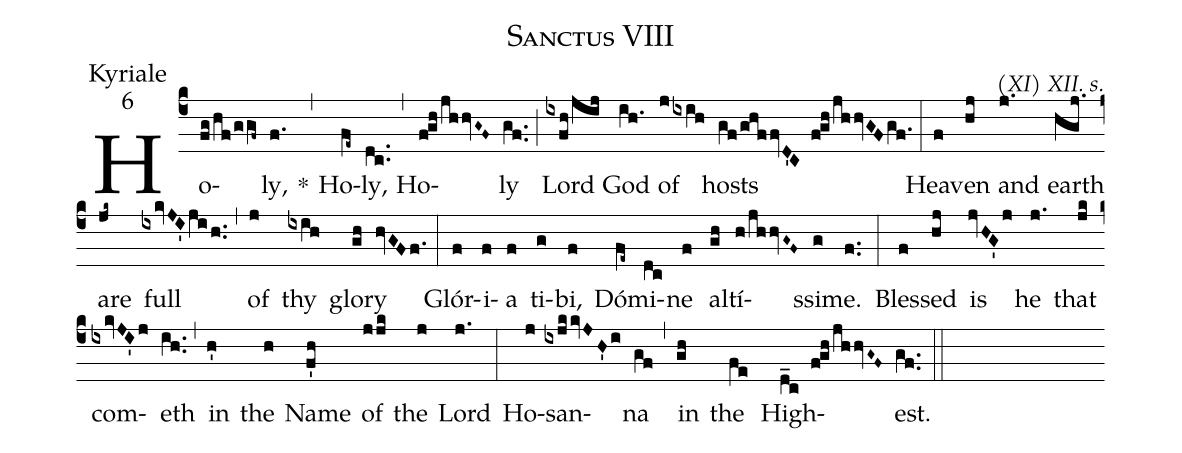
name:Sanctus VIII;
office-part:Kyriale;
mode:6;
commentary:(XI) XII. s.;
%%
(c4) Ho(fg/hf/ggf~)ly,(f.) *(,) Ho(fe~)ly,(dc..) (,) Ho(fghjhhvG~F~)ly(gf..) (;) Lord(ixfh/jij) God(ih.) of(jixih) hosts(gf/ghffvD'C fghjhhvGFgf.) (:)

Heav(f)en(hj) and(j.) earth(hgj.) are(jk~) full(ixkvJI'jih..) (,)

of(j) thy(ixih) glor(gh)y(hvGFf.) (:)

Glór(f)i(f)a(f) ti(g)bi,(f) Dó(fe~)mi(dc)ne(f) al(gh)tí(h/jhhvG~F~)ssi(g)me.(f..) (:)

Bless(f)ed(hj) is(jvHG'j) he(j.) that(jk) com(ixkvJI'j)eth(ih..) (,)

in(h') the(h) Name(f'h) of(jjk) the(j) Lord(j.) (:)

Ho(j)san(ixjkkvJH'i)na(gf) (,)

in(gh) the (fe) High(d_c fghjhhvG~F~)est.(gf..) (::)
